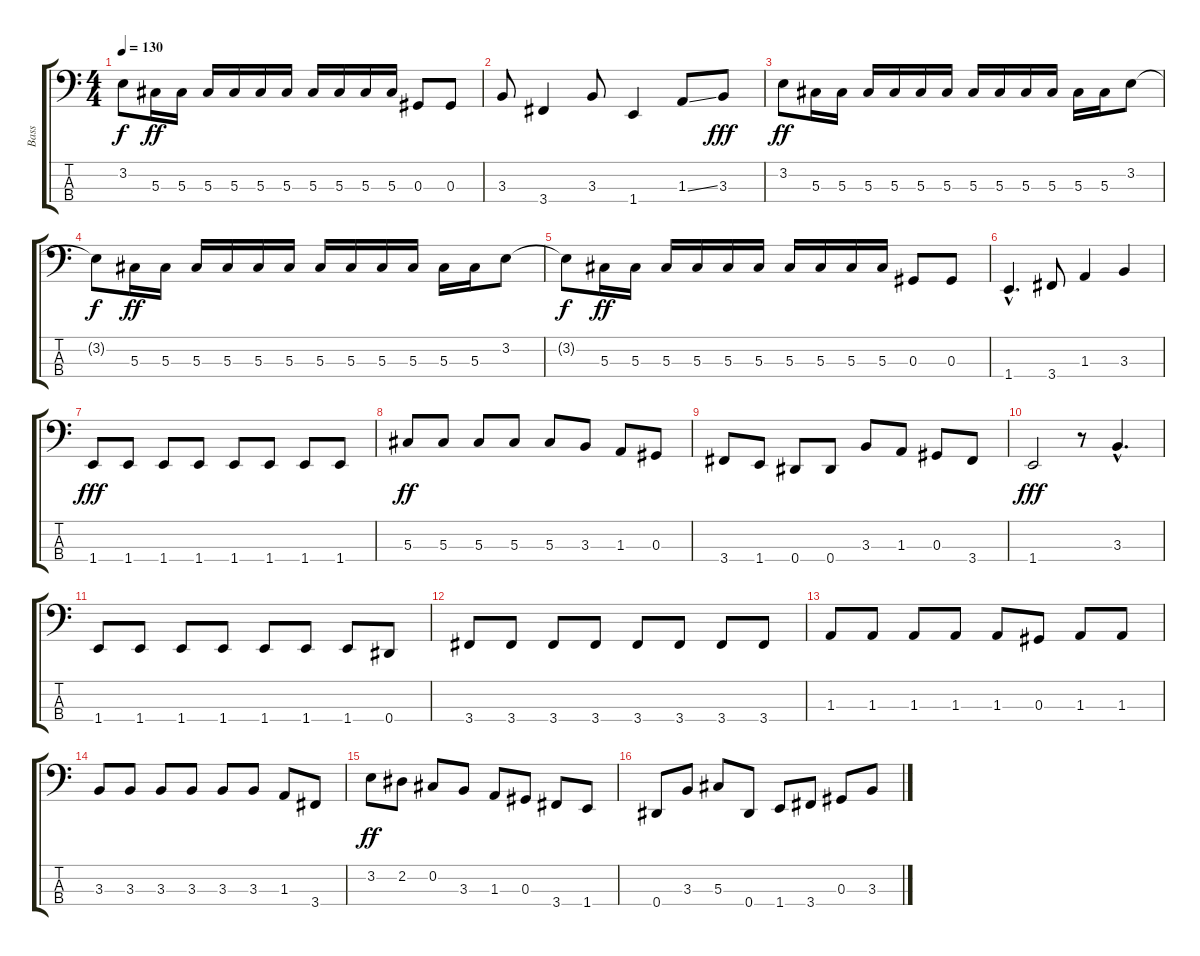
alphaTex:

\track ("Bass" "Bass") {instrument electricbassfinger}
\staff {score tabs}
\tuning (Gb2 Db2 Ab1 Eb1) {hide}
\ts (4 4)
\tempo 130
\clef f4
\ks c
3.2{t}.8{dy f} 5.3.16{dy ff} 5.3.16 5.3.16 5.3.16 5.3.16 5.3.16 5.3.16 5.3.16 5.3.16 5.3.16 0.3.8 0.3.8 |
3.3.8 3.4.4 3.3.8 1.4.4 1.3{ss}.8 3.3.8{dy fff} |
3.2.8{dy ff} 5.3.16 5.3.16 5.3.16 5.3.16 5.3.16 5.3.16 5.3.16 5.3.16 5.3.16 5.3.16 5.3.16 5.3.16 3.2.8 |
3.2{t}.8{dy f} 5.3.16{dy ff} 5.3.16 5.3.16 5.3.16 5.3.16 5.3.16 5.3.16 5.3.16 5.3.16 5.3.16 5.3.16 5.3.16 3.2.8 |
3.2{t}.8{dy f} 5.3.16{dy ff} 5.3.16 5.3.16 5.3.16 5.3.16 5.3.16 5.3.16 5.3.16 5.3.16 5.3.16 0.3.8 0.3.8 |
1.4{hac}.4{d} 3.4.8 1.3.4 3.3.4 |
1.4.8{dy fff} 1.4.8 1.4.8 1.4.8 1.4.8 1.4.8 1.4.8 1.4.8 |
5.3.8{dy ff} 5.3.8 5.3.8 5.3.8 5.3.8 3.3.8 1.3.8 0.3.8 |
3.4.8 1.4.8 0.4.8 0.4.8 3.3.8 1.3.8 0.3.8 3.4.8 |
1.4.2{dy fff} r.8 3.3{hac}.4{d} |
1.4.8 1.4.8 1.4.8 1.4.8 1.4.8 1.4.8 1.4.8 0.4.8 |
3.4.8 3.4.8 3.4.8 3.4.8 3.4.8 3.4.8 3.4.8 3.4.8 |
1.3.8 1.3.8 1.3.8 1.3.8 1.3.8 0.3.8 1.3.8 1.3.8 |
3.3.8 3.3.8 3.3.8 3.3.8 3.3.8 3.3.8 1.3.8 3.4.8 |
3.2.8{dy ff} 2.2.8 0.2.8 3.3.8 1.3.8 0.3.8 3.4.8 1.4.8 |
0.4.8 3.3.8 5.3.8 0.4.8 1.4.8 3.4.8 0.3.8 3.3.8
